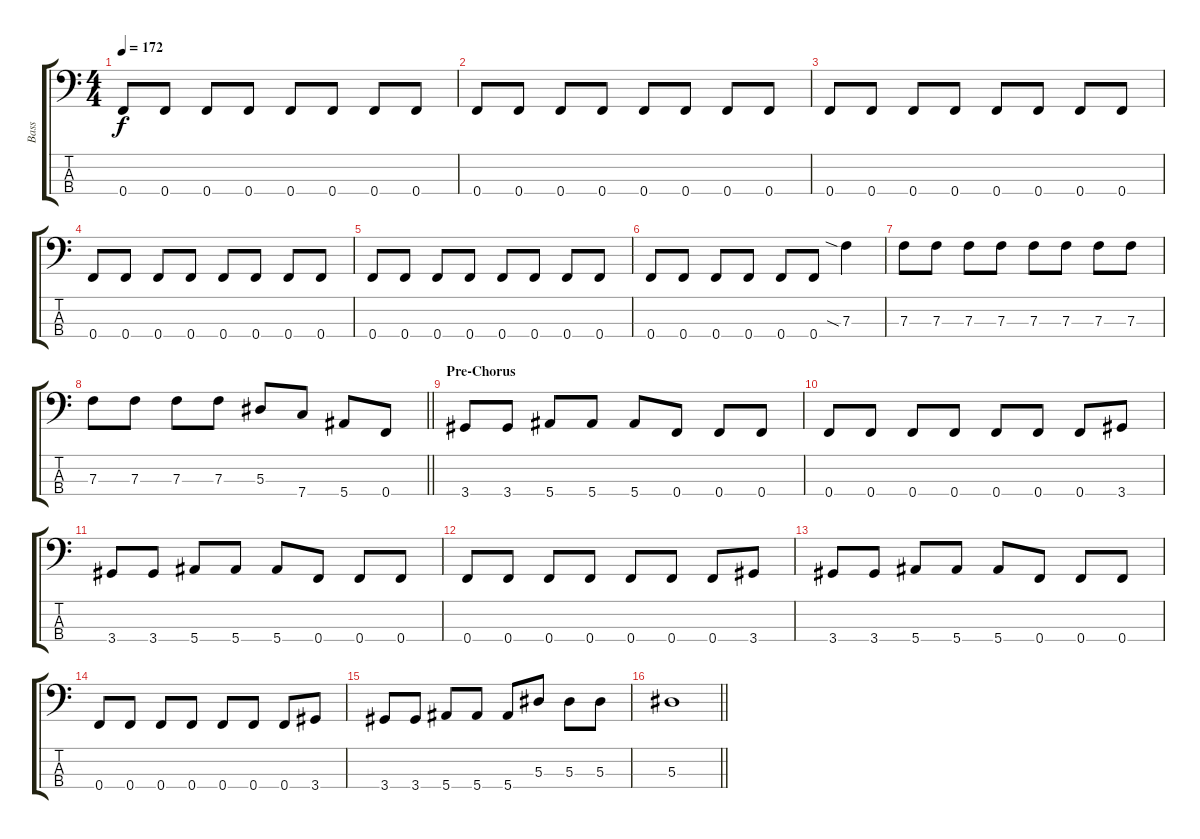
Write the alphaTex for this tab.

\track ("Bass" "Bass") {instrument electricbassfinger}
\staff {score tabs}
\tuning (Ab2 Eb2 Bb1 F1) {hide}
\ts (4 4)
\tempo 172
\clef f4
\ks c
0.4.8{dy f} 0.4.8 0.4.8 0.4.8 0.4.8 0.4.8 0.4.8 0.4.8 |
0.4.8 0.4.8 0.4.8 0.4.8 0.4.8 0.4.8 0.4.8 0.4.8 |
0.4.8 0.4.8 0.4.8 0.4.8 0.4.8 0.4.8 0.4.8 0.4.8 |
0.4.8 0.4.8 0.4.8 0.4.8 0.4.8 0.4.8 0.4.8 0.4.8 |
0.4.8 0.4.8 0.4.8 0.4.8 0.4.8 0.4.8 0.4.8 0.4.8 |
0.4.8 0.4.8 0.4.8 0.4.8 0.4.8 0.4.8 7.3{sia}.4 |
7.3.8 7.3.8 7.3.8 7.3.8 7.3.8 7.3.8 7.3.8 7.3.8 |
\barLineRight lightlight
7.3.8 7.3.8 7.3.8 7.3.8 5.3.8 7.4.8 5.4.8 0.4.8 |
\section ("" "Pre-Chorus")
3.4.8 3.4.8 5.4.8 5.4.8 5.4.8 0.4.8 0.4.8 0.4.8 |
0.4.8 0.4.8 0.4.8 0.4.8 0.4.8 0.4.8 0.4.8 3.4.8 |
3.4.8 3.4.8 5.4.8 5.4.8 5.4.8 0.4.8 0.4.8 0.4.8 |
0.4.8 0.4.8 0.4.8 0.4.8 0.4.8 0.4.8 0.4.8 3.4.8 |
3.4.8 3.4.8 5.4.8 5.4.8 5.4.8 0.4.8 0.4.8 0.4.8 |
0.4.8 0.4.8 0.4.8 0.4.8 0.4.8 0.4.8 0.4.8 3.4.8 |
3.4.8 3.4.8 5.4.8 5.4.8 5.4.8 5.3.8 5.3.8 5.3.8 |
\barLineRight lightlight
5.3.1
